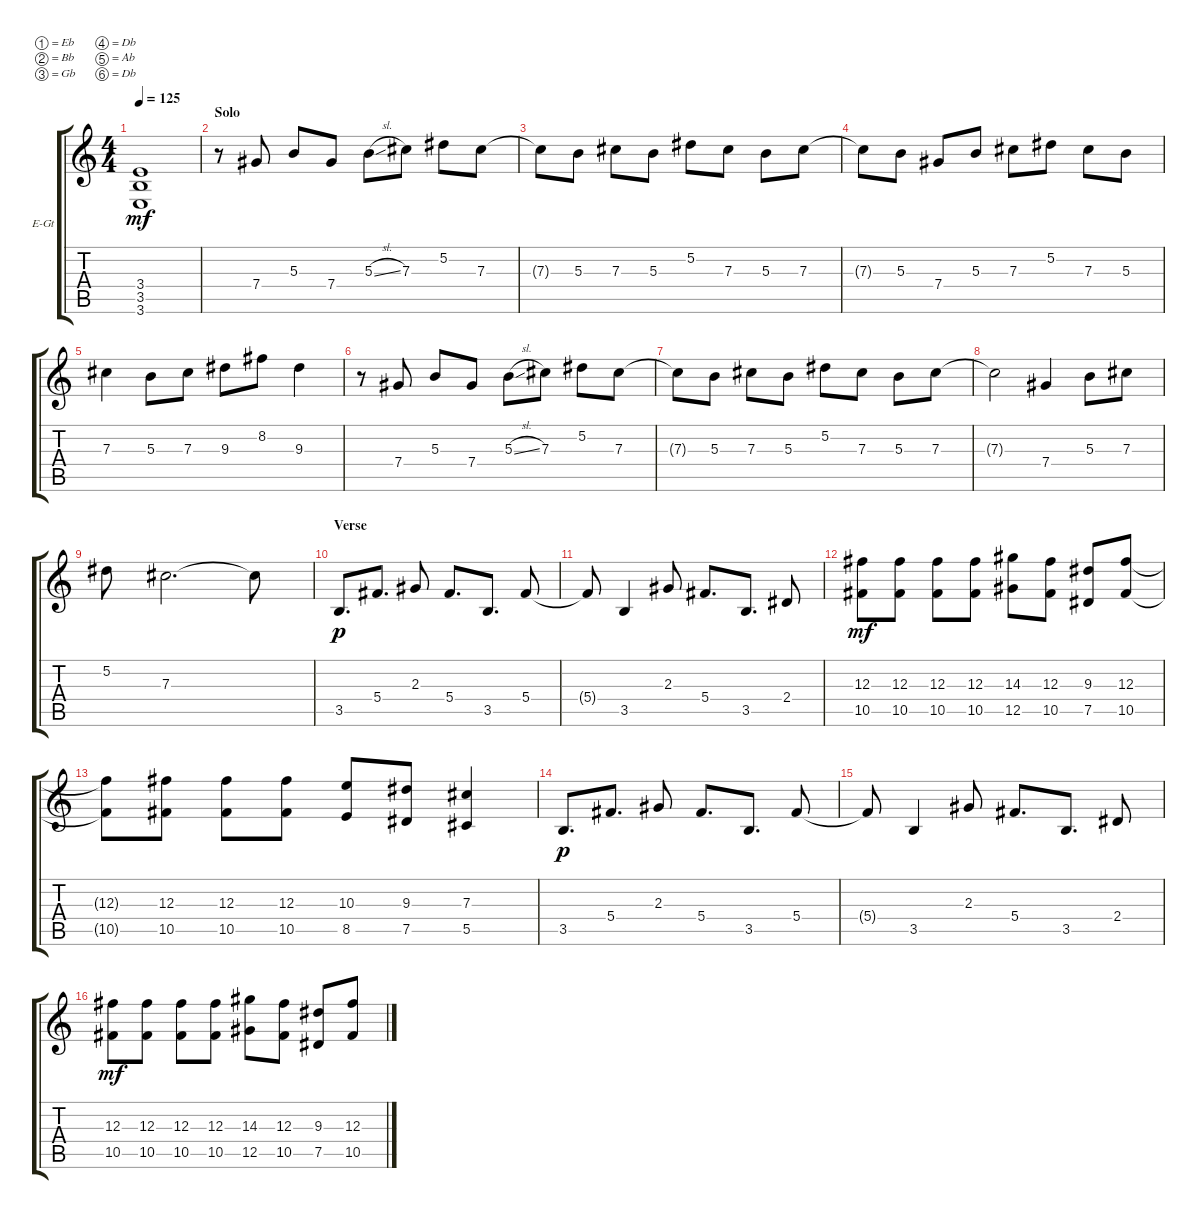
\defaultSystemsLayout 4
\bracketExtendMode groupsimilarinstruments
\firstSystemTrackNameOrientation horizontal
\otherSystemsTrackNameOrientation horizontal
\track ("Guitar 2 (Drive)" "E-Gt") {instrument overdrivenguitar}
\staff {score tabs}
\tuning (Eb4 Bb3 Gb3 Db3 Ab2 Db2)
\ts (4 4)
\tempo 125
\clef g2
\ks c
(3.6{t} 3.5{t} 3.4{t}).1{dy mf} |
\section ("" "Solo")
r.8 7.4.8 5.3.8 7.4.8 5.3{sl}.8 7.3.8 5.2.8 7.3.8 |
7.3{t}.8 5.3.8 7.3.8 5.3.8 5.2.8 7.3.8 5.3.8 7.3.8 |
7.3{t}.8 5.3.8 7.4.8 5.3.8 7.3.8 5.2.8 7.3.8 5.3.8 |
7.3.4 5.3.8 7.3.8 9.3.8 8.2.8 9.3.4 |
r.8 7.4.8 5.3.8 7.4.8 5.3{sl}.8 7.3.8 5.2.8 7.3.8 |
7.3{t}.8 5.3.8 7.3.8 5.3.8 5.2.8 7.3.8 5.3.8 7.3.8 |
7.3{t}.2 7.4.4 5.3.8 7.3.8 |
5.2.8 7.3.2{d} 7.3{t}.8 |
\section ("" "Verse")
3.5.8{d dy p} 5.4.8{d} 2.3.8 5.4.8{d} 3.5.8{d} 5.4.8 |
5.4{t}.8 3.5.4 2.3.8 5.4.8{d} 3.5.8{d} 2.4.8 |
(10.5 12.3).8{dy mf} (10.5 12.3).8 (10.5 12.3).8 (10.5 12.3).8 (12.5 14.3).8 (10.5 12.3).8 (7.5 9.3).8 (10.5 12.3).8 |
(10.5{t} 12.3{t}).8 (10.5 12.3).8 (10.5 12.3).8 (10.5 12.3).8 (8.5 10.3).8 (7.5 9.3).8 (5.5 7.3).4 |
3.5.8{d dy p} 5.4.8{d} 2.3.8 5.4.8{d} 3.5.8{d} 5.4.8 |
5.4{t}.8 3.5.4 2.3.8 5.4.8{d} 3.5.8{d} 2.4.8 |
(10.5 12.3).8{dy mf} (10.5 12.3).8 (10.5 12.3).8 (10.5 12.3).8 (12.5 14.3).8 (10.5 12.3).8 (7.5 9.3).8 (10.5 12.3).8
